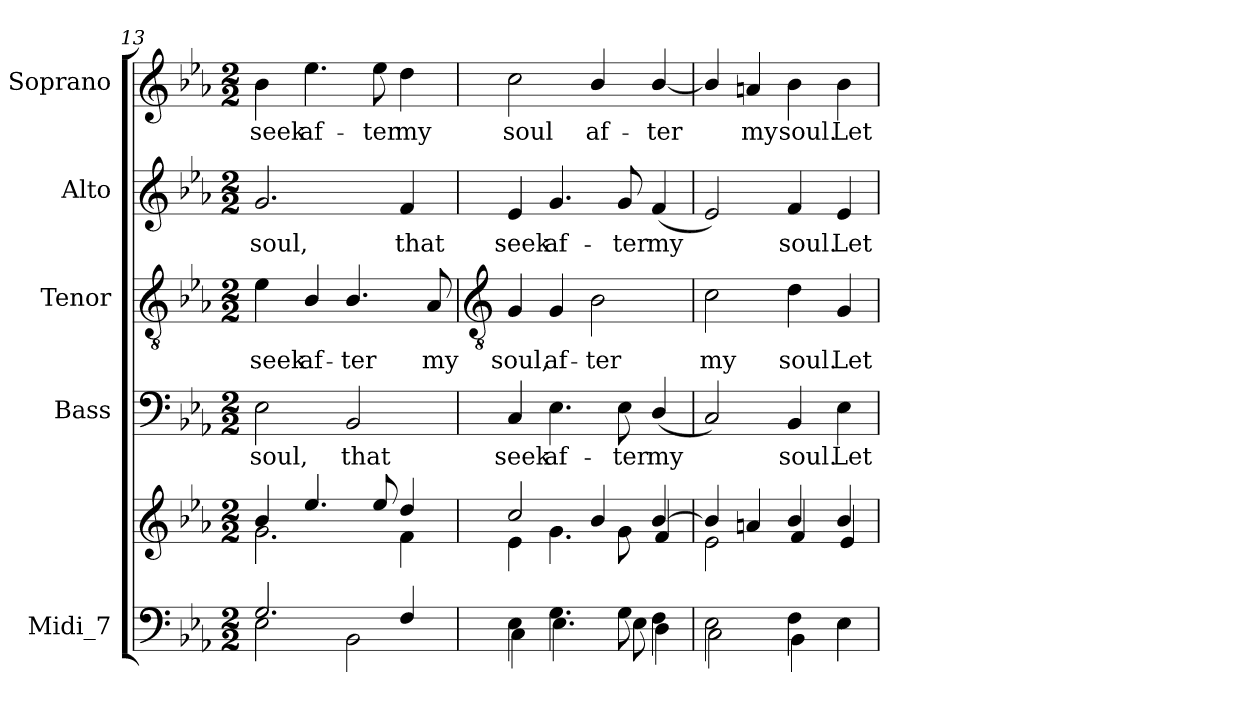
**kern	**kern	**kern	**text	**kern	**text	**kern	**text	**kern	**text
*part5	*part5	*part4	*part4	*part3	*part3	*part2	*part2	*part1	*part1
*staff6	*staff5	*staff4	*staff4	*staff3	*staff3	*staff2	*staff2	*staff1	*staff1
*I"Midi_7	*	*I"Bass	*	*I"Tenor	*	*I"Alto	*	*I"Soprano	*
*	*	*I'B	*	*I'T	*	*I'A	*	*I'S	*
*clefF4	*clefG2	*clefF4	*	*clefGv2	*	*clefG2	*	*clefG2	*
*k[b-e-a-]	*k[b-e-a-]	*k[b-e-a-]	*	*k[b-e-a-]	*	*k[b-e-a-]	*	*k[b-e-a-]	*
*E-:	*E-:	*E-:	*	*E-:	*	*E-:	*	*E-:	*
*M2/2	*M2/2	*M2/2	*	*M2/2	*	*M2/2	*	*M2/2	*
=13	=13	=13	=13	=13	=13	=13	=13	=13	=13
*^	*^	*	*	*	*	*	*	*	*
!	!	!	!	!	!LO:LY:b	!	!LO:LY:b	!	!LO:LY:b	!	!LO:LY:b
2.G/	2E-\	4b-/	2.g\	2E-	soul,	4e-	seek	2.g	soul,	4b-	seek
!	!	!	!	!	!	!	!LO:LY:b	!	!	!	!LO:LY:b
.	.	4.ee-/	.	.	.	4B-/	af-	.	.	4.ee-	af-
!	!	!	!	!	!LO:LY:b	!	!LO:LY:b	!	!	!	!
.	2BB-\	.	.	2BB-	that	4.B-/	-ter	.	.	.	.
!	!	!	!	!	!	!	!	!	!	!	!LO:LY:b
.	.	8ee-/	.	.	.	.	.	.	.	8ee-	-ter
!	!	!	!	!	!	!	!	!	!LO:LY:b	!	!LO:LY:b
4F/	.	4dd/	4f\	.	.	.	.	4f	that	4dd	my
!	!	!	!	!	!	!	!LO:LY:b	!	!	!	!
.	.	.	.	.	.	8A-	my	.	.	.	.
!!LO:LB:g=z
=14	=14	=14	=14	=14	=14	=14	=14	=14	=14	=14	=14
*	*	*	*	*	*	*clefGv2	*	*	*	*	*
!	!	!	!	!	!LO:LY:b	!	!LO:LY:b	!	!LO:LY:b	!	!LO:LY:b
4E-\	4C\	2cc/	4e-\	4C	seek	4G	soul,	4e-	seek	2cc	soul
!	!	!	!	!	!LO:LY:b	!	!LO:LY:b	!	!LO:LY:b	!	!
4.G\	4.E-\	.	4.g\	4.E-	af-	4G	af-	4.g	af-	.	.
!	!	!	!	!	!	!	!LO:LY:b	!	!	!	!LO:LY:b
.	.	4b-/	.	.	.	2B-	-ter	.	.	4b-/	af-
!	!	!	!	!	!LO:LY:b	!	!	!	!LO:LY:b	!	!
8G\	8E-\	.	8g\	8E-	-ter	.	.	8g	-ter	.	.
!	!	!	!	!	!LO:LY:b	!	!	!	!LO:LY:b	!	!LO:LY:b
4F\	4D\	[4b-/	4f/	(<4D/	my	.	.	(<4f	my	[4b-/	-ter
=15	=15	=15	=15	=15	=15	=15	=15	=15	=15	=15	=15
!	!	!	!	!	!	!	!LO:LY:b	!	!	!	!
2E-\	2C\	4b-/]	2e-\	2C)	.	2c	my	2e-)	.	4b-/]	.
!	!	!	!	!	!	!	!	!	!	!	!LO:LY:b
.	.	4an/	.	.	.	.	.	.	.	4an	my
!	!	!	!	!	!LO:LY:b	!	!LO:LY:b	!	!LO:LY:b	!	!LO:LY:b
4F\	4BB-\	4b-/	4f/	4BB-	soul.	4d	soul.	4f	soul.	4b-	soul.
!	!	!	!	!	!LO:LY:b	!	!LO:LY:b	!	!LO:LY:b	!	!LO:LY:b
4E-\	4E-\	4b-/	4e-/	4E-	Let	4G	Let	4e-	Let	4b-	Let
*v	*v	*	*	*	*	*	*	*	*	*	*
*	*v	*v	*	*	*	*	*	*	*	*
=	=	=	=	=	=	=	=	=	=
*-	*-	*-	*-	*-	*-	*-	*-	*-	*-
